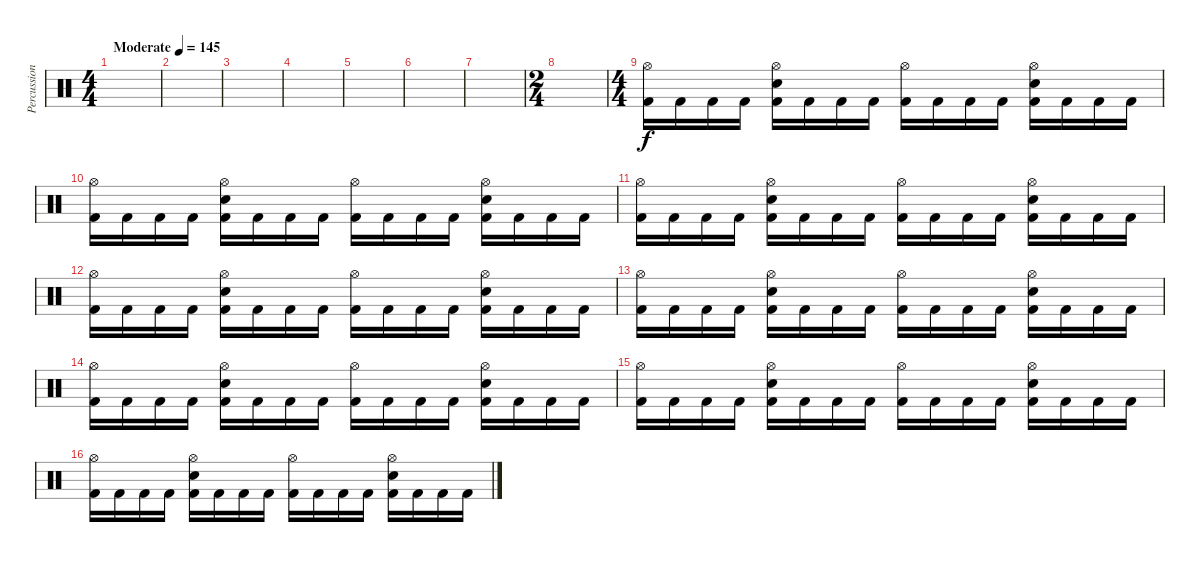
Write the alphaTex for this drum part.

\track ("Percussion" "Percussion") {instrument percussion}
\staff {score}
\articulation defaults
\ts (4 4)
\tempo (145 "Moderate")
\clef neutral
\ks c
|
|
|
|
|
|
|
\ts (2 4)
|
\ts (4 4)
("Hi-Hat (open)" "Kick (hit) 2").16 "Kick (hit) 2".16 "Kick (hit) 2".16 "Kick (hit) 2".16 ("Hi-Hat (open)" "Snare (hit) 2" "Kick (hit) 2").16 "Kick (hit) 2".16 "Kick (hit) 2".16 "Kick (hit) 2".16 ("Hi-Hat (open)" "Kick (hit) 2").16 "Kick (hit) 2".16 "Kick (hit) 2".16 "Kick (hit) 2".16 ("Hi-Hat (open)" "Snare (hit) 2" "Kick (hit) 2").16 "Kick (hit) 2".16 "Kick (hit) 2".16 "Kick (hit) 2".16 |
("Hi-Hat (open)" "Kick (hit) 2").16 "Kick (hit) 2".16 "Kick (hit) 2".16 "Kick (hit) 2".16 ("Hi-Hat (open)" "Snare (hit) 2" "Kick (hit) 2").16 "Kick (hit) 2".16 "Kick (hit) 2".16 "Kick (hit) 2".16 ("Hi-Hat (open)" "Kick (hit) 2").16 "Kick (hit) 2".16 "Kick (hit) 2".16 "Kick (hit) 2".16 ("Hi-Hat (open)" "Snare (hit) 2" "Kick (hit) 2").16 "Kick (hit) 2".16 "Kick (hit) 2".16 "Kick (hit) 2".16 |
("Hi-Hat (open)" "Kick (hit) 2").16 "Kick (hit) 2".16 "Kick (hit) 2".16 "Kick (hit) 2".16 ("Hi-Hat (open)" "Snare (hit) 2" "Kick (hit) 2").16 "Kick (hit) 2".16 "Kick (hit) 2".16 "Kick (hit) 2".16 ("Hi-Hat (open)" "Kick (hit) 2").16 "Kick (hit) 2".16 "Kick (hit) 2".16 "Kick (hit) 2".16 ("Hi-Hat (open)" "Snare (hit) 2" "Kick (hit) 2").16 "Kick (hit) 2".16 "Kick (hit) 2".16 "Kick (hit) 2".16 |
("Hi-Hat (open)" "Kick (hit) 2").16 "Kick (hit) 2".16 "Kick (hit) 2".16 "Kick (hit) 2".16 ("Hi-Hat (open)" "Snare (hit) 2" "Kick (hit) 2").16 "Kick (hit) 2".16 "Kick (hit) 2".16 "Kick (hit) 2".16 ("Hi-Hat (open)" "Kick (hit) 2").16 "Kick (hit) 2".16 "Kick (hit) 2".16 "Kick (hit) 2".16 ("Hi-Hat (open)" "Snare (hit) 2" "Kick (hit) 2").16 "Kick (hit) 2".16 "Kick (hit) 2".16 "Kick (hit) 2".16 |
("Hi-Hat (open)" "Kick (hit) 2").16 "Kick (hit) 2".16 "Kick (hit) 2".16 "Kick (hit) 2".16 ("Hi-Hat (open)" "Snare (hit) 2" "Kick (hit) 2").16 "Kick (hit) 2".16 "Kick (hit) 2".16 "Kick (hit) 2".16 ("Hi-Hat (open)" "Kick (hit) 2").16 "Kick (hit) 2".16 "Kick (hit) 2".16 "Kick (hit) 2".16 ("Hi-Hat (open)" "Snare (hit) 2" "Kick (hit) 2").16 "Kick (hit) 2".16 "Kick (hit) 2".16 "Kick (hit) 2".16 |
("Hi-Hat (open)" "Kick (hit) 2").16 "Kick (hit) 2".16 "Kick (hit) 2".16 "Kick (hit) 2".16 ("Hi-Hat (open)" "Snare (hit) 2" "Kick (hit) 2").16 "Kick (hit) 2".16 "Kick (hit) 2".16 "Kick (hit) 2".16 ("Hi-Hat (open)" "Kick (hit) 2").16 "Kick (hit) 2".16 "Kick (hit) 2".16 "Kick (hit) 2".16 ("Hi-Hat (open)" "Snare (hit) 2" "Kick (hit) 2").16 "Kick (hit) 2".16 "Kick (hit) 2".16 "Kick (hit) 2".16 |
("Hi-Hat (open)" "Kick (hit) 2").16 "Kick (hit) 2".16 "Kick (hit) 2".16 "Kick (hit) 2".16 ("Hi-Hat (open)" "Snare (hit) 2" "Kick (hit) 2").16 "Kick (hit) 2".16 "Kick (hit) 2".16 "Kick (hit) 2".16 ("Hi-Hat (open)" "Kick (hit) 2").16 "Kick (hit) 2".16 "Kick (hit) 2".16 "Kick (hit) 2".16 ("Hi-Hat (open)" "Snare (hit) 2" "Kick (hit) 2").16 "Kick (hit) 2".16 "Kick (hit) 2".16 "Kick (hit) 2".16 |
("Hi-Hat (open)" "Kick (hit) 2").16 "Kick (hit) 2".16 "Kick (hit) 2".16 "Kick (hit) 2".16 ("Hi-Hat (open)" "Snare (hit) 2" "Kick (hit) 2").16 "Kick (hit) 2".16 "Kick (hit) 2".16 "Kick (hit) 2".16 ("Hi-Hat (open)" "Kick (hit) 2").16 "Kick (hit) 2".16 "Kick (hit) 2".16 "Kick (hit) 2".16 ("Hi-Hat (open)" "Snare (hit) 2" "Kick (hit) 2").16 "Kick (hit) 2".16 "Kick (hit) 2".16 "Kick (hit) 2".16
